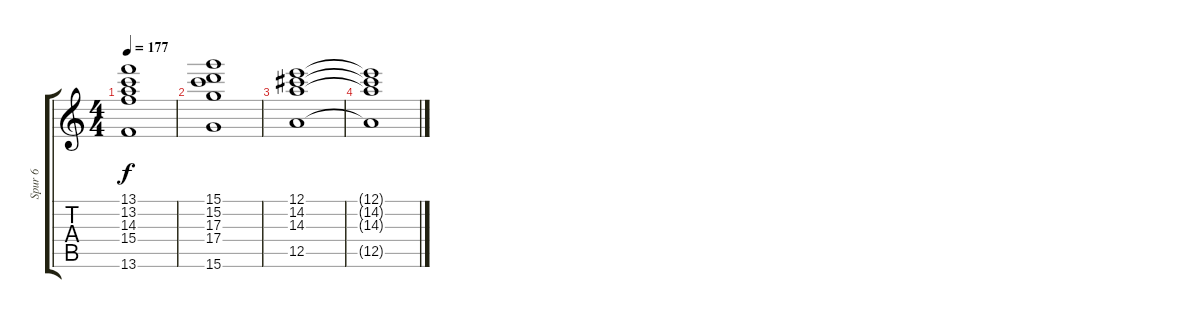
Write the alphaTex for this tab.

\track ("Spur 6" "Spur 6") {instrument electricguitarclean}
\staff {score tabs}
\tuning (E4 B3 G3 D3 A2 E2) {hide}
\ts (4 4)
\tempo 177
\clef g2
\ks c
(13.1 13.2 14.3 15.4 13.6).1{dy f} |
(15.1 15.2 17.3 17.4 15.6).1 |
(12.1 14.2 14.3 12.5).1 |
(12.1{t} 14.2{t} 14.3{t} 12.5{t}).1
